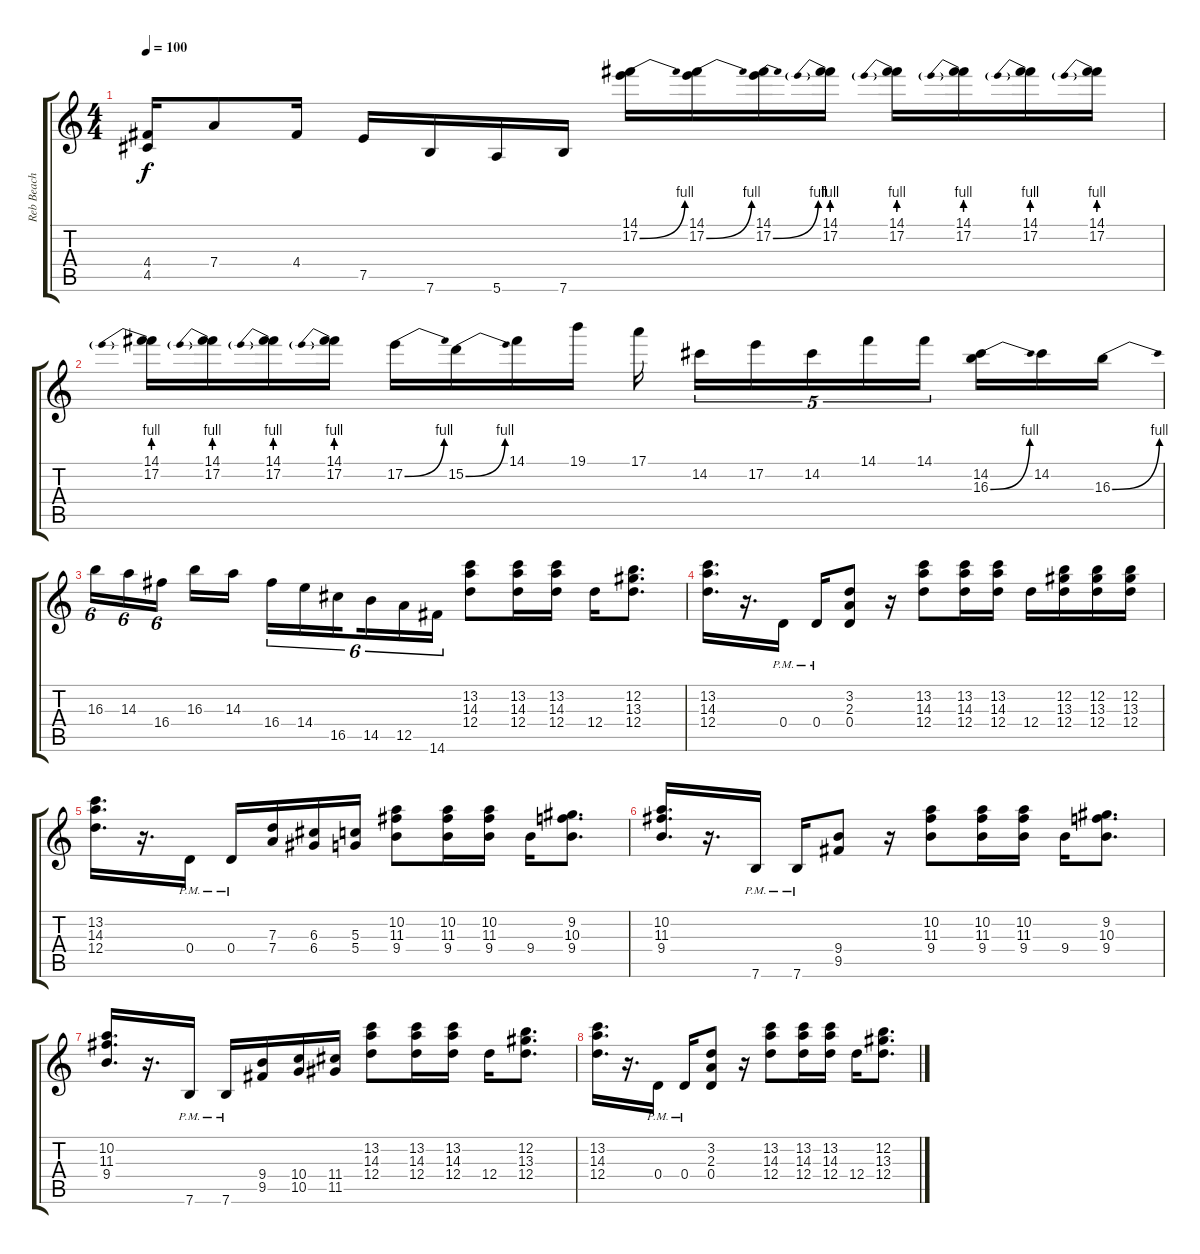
\track ("Reb Beach" "Reb Beach") {instrument distortionguitar}
\staff {score tabs}
\tuning (E4 B3 G3 D3 A2 E2) {hide}
\ts (4 4)
\tempo 100
\clef g2
\ks c
(4.4 4.5).16{dy f} 7.4.8 4.4.16 7.5.16 7.6.16 5.6.16 7.6.16 (14.1 17.2{be (bend 0 0 60 4)}).16 (14.1 17.2{be (bend 0 0 60 4)}).16 (14.1 17.2{be (bend 0 0 60 4)}).16 (14.1 17.2{be (prebend 0 4 60 4)}).16 (14.1 17.2{be (prebend 0 4 60 4)}).16 (14.1 17.2{be (prebend 0 4 60 4)}).16 (14.1 17.2{be (prebend 0 4 60 4)}).16 (14.1 17.2{be (prebend 0 4 60 4)}).16 |
(14.1 17.2{be (prebend 0 4 60 4)}).16 (14.1 17.2{be (prebend 0 4 60 4)}).16 (14.1 17.2{be (prebend 0 4 60 4)}).16 (14.1 17.2{be (prebend 0 4 60 4)}).16 17.2{be (bend 0 0 60 4)}.16 15.2{be (bend 0 0 60 4)}.16 14.1.16 19.1.16 17.1.16{beam splitsecondary} 14.2.16{tu (5 4)} 17.2.16{tu (5 4)} 14.2.16{tu (5 4)} 14.1.16{tu (5 4)} 14.1.16{tu (5 4) beam splitsecondary} (14.2 16.3{be (bend 0 0 60 4)}).16 14.2.16 16.3{be (bend 0 0 60 4)}.16 |
16.3.16{tu (6 4)} 14.3.16{tu (6 4)} 16.4.16{tu (6 4) beam splitsecondary} 16.3.16 14.3.16 16.4.16{tu (6 4)} 14.4.16{tu (6 4)} 16.5.16{tu (6 4) beam splitsecondary} 14.5.16{tu (6 4)} 12.5.16{tu (6 4)} 14.6.16{tu (6 4)} (13.2 14.3 12.4).8 (13.2 14.3 12.4).16 (13.2 14.3 12.4).16 12.4.16 (12.2 13.3 12.4).8{d} |
(13.2 14.3 12.4).16{d} r.16{d} 0.4{pm}.16 0.4{pm}.16 (3.2 2.3 0.4).8 r.16 (13.2 14.3 12.4).8 (13.2 14.3 12.4).16 (13.2 14.3 12.4).16 12.4.16 (12.2 13.3 12.4).16 (12.2 13.3 12.4).16 (12.2 13.3 12.4).16 |
(13.2 14.3 12.4).16{d} r.16{d} 0.4{pm}.16 0.4{pm}.16 (7.3 7.4).16 (6.3 6.4).16 (5.3 5.4).16 (10.2 11.3 9.4).8 (10.2 11.3 9.4).16 (10.2 11.3 9.4).16 9.4.16 (9.2 10.3 9.4).8{d} |
(10.2 11.3 9.4).16{d} r.16{d} 7.6{pm}.16 7.6{pm}.16 (9.4 9.5).8 r.16 (10.2 11.3 9.4).8 (10.2 11.3 9.4).16 (10.2 11.3 9.4).16 9.4.16 (9.2 10.3 9.4).8{d} |
(10.2 11.3 9.4).16{d} r.16{d} 7.6{pm}.16 7.6{pm}.16 (9.4 9.5).16 (10.4 10.5).16 (11.4 11.5).16 (13.2 14.3 12.4).8 (13.2 14.3 12.4).16 (13.2 14.3 12.4).16 12.4.16 (12.2 13.3 12.4).8{d} |
(13.2 14.3 12.4).16{d} r.16{d} 0.4{pm}.16 0.4{pm}.16 (3.2 2.3 0.4).8 r.16 (13.2 14.3 12.4).8 (13.2 14.3 12.4).16 (13.2 14.3 12.4).16 12.4.16 (12.2 13.3 12.4).8{d}
